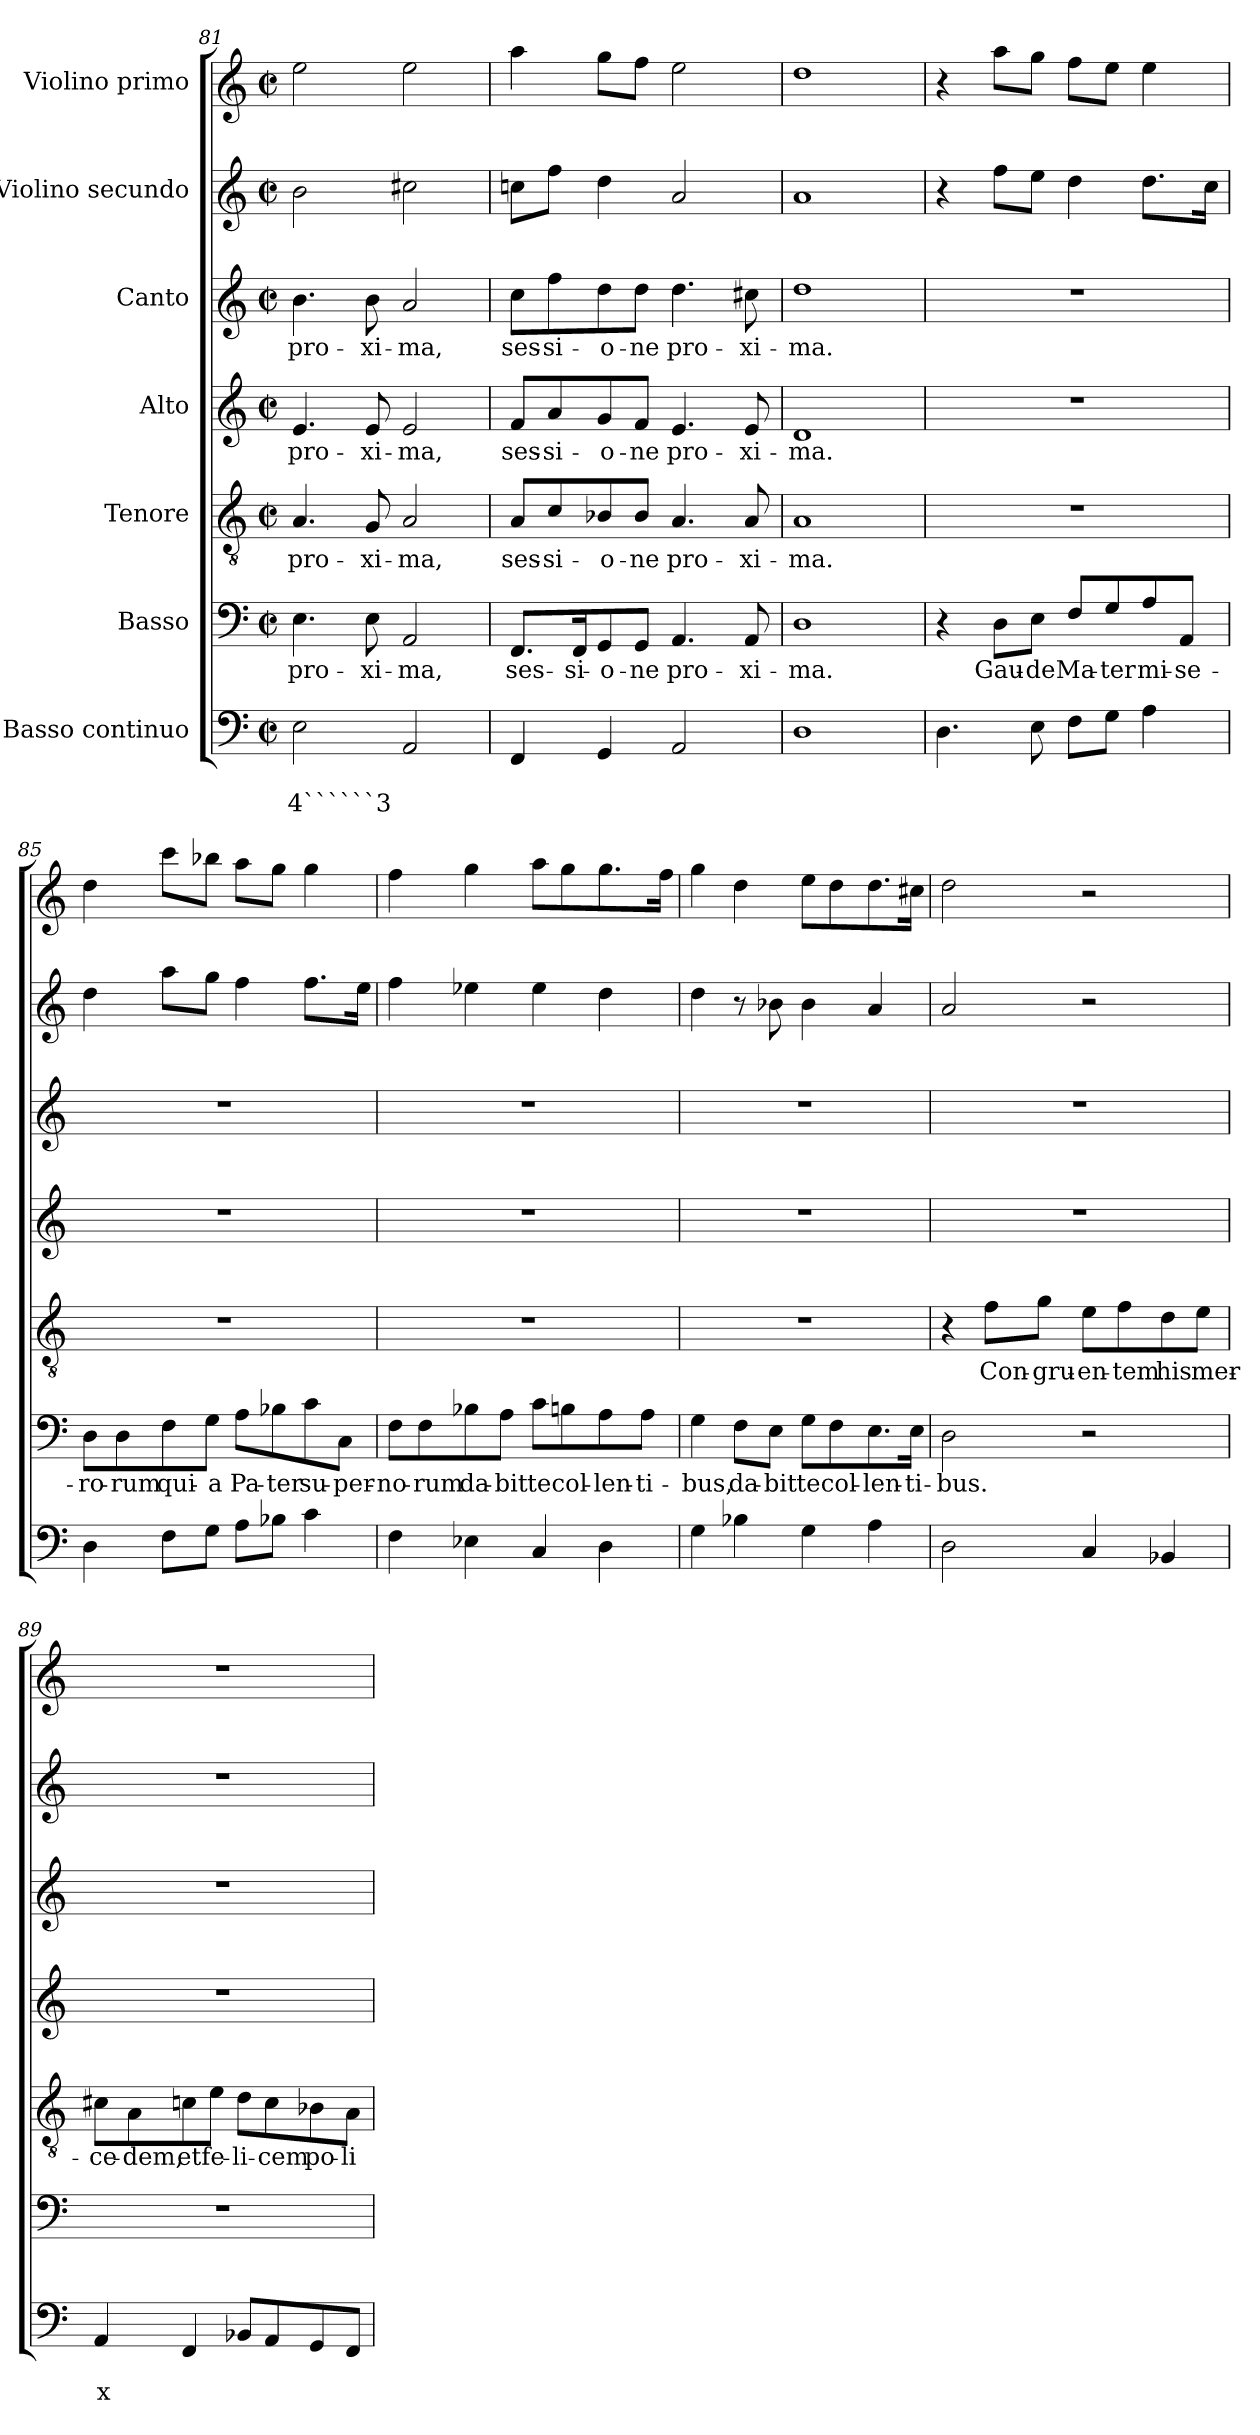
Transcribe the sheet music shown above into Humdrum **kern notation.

**kern	**text	**text	**kern	**text	**kern	**text	**kern	**text	**kern	**text	**kern	**kern
*part7	*part7	*part7	*part6	*part6	*part5	*part5	*part4	*part4	*part3	*part3	*part2	*part1
*staff7	*staff7	*staff7	*staff6	*staff6	*staff5	*staff5	*staff4	*staff4	*staff3	*staff3	*staff2	*staff1
*I"Basso continuo	*	*	*I"Basso	*	*I"Tenore	*	*I"Alto	*	*I"Canto	*	*I"Violino secundo	*I"Violino primo
*clefF4	*	*	*clefF4	*	*clefGv2	*	*clefG2	*	*clefG2	*	*clefG2	*clefG2
*k[]	*	*	*k[]	*	*k[]	*	*k[]	*	*k[]	*	*k[]	*k[]
*C:	*	*	*C:	*	*C:	*	*C:	*	*C:	*	*C:	*C:
*M2/2	*	*	*M2/2	*	*M2/2	*	*M2/2	*	*M2/2	*	*M2/2	*M2/2
*met(c|)	*	*	*met(c|)	*	*met(c|)	*	*met(c|)	*	*met(c|)	*	*met(c|)	*met(c|)
=81	=81	=81	=81	=81	=81	=81	=81	=81	=81	=81	=81	=81
!	!	!LO:LY:b	!	!LO:LY:b	!	!LO:LY:b	!	!LO:LY:b	!	!LO:LY:b	!	!
2E\	.	4``````3	4.E\	pro-	4.A/	pro-	4.e/	pro-	4.b\	pro-	2b\	2ee\
!	!	!	!	!LO:LY:b	!	!LO:LY:b	!	!LO:LY:b	!	!LO:LY:b	!	!
.	.	.	8E\	-xi-	8G/	-xi-	8e/	-xi-	8b\	-xi-	.	.
!	!	!	!	!LO:LY:b	!	!LO:LY:b	!	!LO:LY:b	!	!LO:LY:b	!	!
2AA/	.	.	2AA/	-ma,	2A/	-ma,	2e/	-ma,	2a/	-ma,	2cc#X\	2ee\
=82	=82	=82	=82	=82	=82	=82	=82	=82	=82	=82	=82	=82
!	!	!	!	!LO:LY:b	!	!LO:LY:b	!	!LO:LY:b	!	!LO:LY:b	!	!
4FF/	.	.	8.FF/L	ses-	8A/L	ses-	8f/L	ses-	8cc\L	ses-	8ccni\L	4aa\
!	!	!	!	!	!	!LO:LY:b	!	!LO:LY:b	!	!LO:LY:b	!	!
.	.	.	.	.	8c/	-si-	8a/	-si-	8ff\	-si-	8ff\J	.
!	!	!	!	!LO:LY:b	!	!	!	!	!	!	!	!
.	.	.	16FF/K	-si-	.	.	.	.	.	.	.	.
!	!	!	!	!LO:LY:b	!	!LO:LY:b	!	!LO:LY:b	!	!LO:LY:b	!	!
4GG/	.	.	8GG/	-o-	8B-X/	-o-	8g/	-o-	8dd\	-o-	4dd\	8gg\L
!	!	!	!	!LO:LY:b	!	!LO:LY:b	!	!LO:LY:b	!	!LO:LY:b	!	!
.	.	.	8GG/J	-ne	8B-/J	-ne	8f/J	-ne	8dd\J	-ne	.	8ff\J
!	!	!	!	!LO:LY:b	!	!LO:LY:b	!	!LO:LY:b	!	!LO:LY:b	!	!
2AA/	.	.	4.AA/	pro-	4.A/	pro-	4.e/	pro-	4.dd\	pro-	2a/	2ee\
!	!	!	!	!LO:LY:b	!	!LO:LY:b	!	!LO:LY:b	!	!LO:LY:b	!	!
.	.	.	8AA/	-xi-	8A/	-xi-	8e/	-xi-	8cc#X\	-xi-	.	.
=83	=83	=83	=83	=83	=83	=83	=83	=83	=83	=83	=83	=83
!	!	!	!	!LO:LY:b	!	!LO:LY:b	!	!LO:LY:b	!	!LO:LY:b	!	!
1D	.	.	1D	-ma.	1A	-ma.	1d	-ma.	1dd	-ma.	1a	1dd
!!LO:LB:g=z
=84	=84	=84	=84	=84	=84	=84	=84	=84	=84	=84	=84	=84
4.D\	.	.	4r	.	1r	.	1r	.	1r	.	4r	4r
!	!	!	!	!LO:LY:b	!	!	!	!	!	!	!	!
.	.	.	8D\L	Gau-	.	.	.	.	.	.	8ff\L	8aa\L
!	!	!	!	!LO:LY:b	!	!	!	!	!	!	!	!
8E\	.	.	8E\J	-de	.	.	.	.	.	.	8ee\J	8gg\J
!	!	!	!	!LO:LY:b	!	!	!	!	!	!	!	!
8F\L	.	.	8F/L	Ma-	.	.	.	.	.	.	4dd\	8ff\L
!	!	!	!	!LO:LY:b	!	!	!	!	!	!	!	!
8G\J	.	.	8G/	-ter	.	.	.	.	.	.	.	8ee\J
!	!	!	!	!LO:LY:b	!	!	!	!	!	!	!	!
4A\	.	.	8A/	mi-	.	.	.	.	.	.	8.dd\L	4ee\
!	!	!	!	!LO:LY:b	!	!	!	!	!	!	!	!
.	.	.	8AA/J	-se-	.	.	.	.	.	.	.	.
.	.	.	.	.	.	.	.	.	.	.	16cc\Jk	.
=85	=85	=85	=85	=85	=85	=85	=85	=85	=85	=85	=85	=85
!	!	!	!	!LO:LY:b	!	!	!	!	!	!	!	!
4D\	.	.	8D\L	-ro-	1r	.	1r	.	1r	.	4dd\	4dd\
!	!	!	!	!LO:LY:b	!	!	!	!	!	!	!	!
.	.	.	8D\	-rum	.	.	.	.	.	.	.	.
!	!	!	!	!LO:LY:b	!	!	!	!	!	!	!	!
8F\L	.	.	8F\	qui-	.	.	.	.	.	.	8aa\L	8ccc\L
!	!	!	!	!LO:LY:b	!	!	!	!	!	!	!	!
8G\J	.	.	8G\J	-a	.	.	.	.	.	.	8gg\J	8bb-X\J
!	!	!	!	!LO:LY:b	!	!	!	!	!	!	!	!
8A\L	.	.	8A\L	Pa-	.	.	.	.	.	.	4ff\	8aa\L
!	!	!	!	!LO:LY:b	!	!	!	!	!	!	!	!
8B-X\J	.	.	8B-X\	-ter	.	.	.	.	.	.	.	8gg\J
!	!	!	!	!LO:LY:b	!	!	!	!	!	!	!	!
4c\	.	.	8c\	su-	.	.	.	.	.	.	8.ff\L	4gg\
!	!	!	!	!LO:LY:b	!	!	!	!	!	!	!	!
.	.	.	8C\J	-per-	.	.	.	.	.	.	.	.
.	.	.	.	.	.	.	.	.	.	.	16ee\Jk	.
=86	=86	=86	=86	=86	=86	=86	=86	=86	=86	=86	=86	=86
!	!	!	!	!LO:LY:b	!	!	!	!	!	!	!	!
4F\	.	.	8F\L	-no-	1r	.	1r	.	1r	.	4ff\	4ff\
!	!	!	!	!LO:LY:b	!	!	!	!	!	!	!	!
.	.	.	8F\	-rum	.	.	.	.	.	.	.	.
!	!	!	!	!LO:LY:b	!	!	!	!	!	!	!	!
4E-X\	.	.	8B-X\	da-	.	.	.	.	.	.	4ee-X\	4gg\
!	!	!	!	!LO:LY:b	!	!	!	!	!	!	!	!
.	.	.	8A\J	-bit	.	.	.	.	.	.	.	.
!	!	!	!	!LO:LY:b	!	!	!	!	!	!	!	!
4C/	.	.	8c\L	te	.	.	.	.	.	.	4ee-\	8aa\L
!	!	!	!	!LO:LY:b	!	!	!	!	!	!	!	!
.	.	.	8Bn\	col-	.	.	.	.	.	.	.	8gg\
!	!	!	!	!LO:LY:b	!	!	!	!	!	!	!	!
4D\	.	.	8A\	-len-	.	.	.	.	.	.	4dd\	8.gg\
!	!	!	!	!LO:LY:b	!	!	!	!	!	!	!	!
.	.	.	8A\J	-ti-	.	.	.	.	.	.	.	.
.	.	.	.	.	.	.	.	.	.	.	.	16ff\Jk
=87	=87	=87	=87	=87	=87	=87	=87	=87	=87	=87	=87	=87
!	!	!	!	!LO:LY:b	!	!	!	!	!	!	!	!
4G\	.	.	4G\	-bus,	1r	.	1r	.	1r	.	4dd\	4gg\
!	!	!	!	!LO:LY:b	!	!	!	!	!	!	!	!
4B-X\	.	.	8F\L	da-	.	.	.	.	.	.	8r	4dd\
!	!	!	!	!LO:LY:b	!	!	!	!	!	!	!	!
.	.	.	8E\J	-bit	.	.	.	.	.	.	8b-X\	.
!	!	!	!	!LO:LY:b	!	!	!	!	!	!	!	!
4G\	.	.	8G\L	te	.	.	.	.	.	.	4b-\	8ee\L
!	!	!	!	!LO:LY:b	!	!	!	!	!	!	!	!
.	.	.	8F\	col-	.	.	.	.	.	.	.	8dd\
!	!	!	!	!LO:LY:b	!	!	!	!	!	!	!	!
4A\	.	.	8.E\	-len-	.	.	.	.	.	.	4a/	8.dd\
!	!	!	!	!LO:LY:b	!	!	!	!	!	!	!	!
.	.	.	16E\Jk	-ti-	.	.	.	.	.	.	.	16cc#X\Jk
!!LO:PB:g=z
=88	=88	=88	=88	=88	=88	=88	=88	=88	=88	=88	=88	=88
!	!	!	!	!LO:LY:b	!	!	!	!	!	!	!	!
2D\	.	.	2D\	-bus.	4r	.	1r	.	1r	.	2a/	2dd\
!	!	!	!	!	!	!LO:LY:b	!	!	!	!	!	!
.	.	.	.	.	8f\L	Con-	.	.	.	.	.	.
!	!	!	!	!	!	!LO:LY:b	!	!	!	!	!	!
.	.	.	.	.	8g\J	-gru-	.	.	.	.	.	.
!	!	!	!	!	!	!LO:LY:b	!	!	!	!	!	!
4C/	.	.	2r	.	8e\L	-en-	.	.	.	.	2r	2r
!	!	!	!	!	!	!LO:LY:b	!	!	!	!	!	!
.	.	.	.	.	8f\	-tem	.	.	.	.	.	.
!	!	!	!	!	!	!LO:LY:b	!	!	!	!	!	!
4BB-X/	.	.	.	.	8d\	his	.	.	.	.	.	.
!	!	!	!	!	!	!LO:LY:b	!	!	!	!	!	!
.	.	.	.	.	8e\J	mer-	.	.	.	.	.	.
=89	=89	=89	=89	=89	=89	=89	=89	=89	=89	=89	=89	=89
!	!	!LO:LY:b	!	!	!	!LO:LY:b	!	!	!	!	!	!
4AA/	.	x	1r	.	8c#X\L	-ce-	1r	.	1r	.	1r	1r
!	!	!	!	!	!	!LO:LY:b	!	!	!	!	!	!
.	.	.	.	.	8A\	-dem,	.	.	.	.	.	.
!	!	!	!	!	!	!LO:LY:b	!	!	!	!	!	!
4FF/	.	.	.	.	8cn\	et	.	.	.	.	.	.
!	!	!	!	!	!	!LO:LY:b	!	!	!	!	!	!
.	.	.	.	.	8e\J	fe-	.	.	.	.	.	.
!	!	!	!	!	!	!LO:LY:b	!	!	!	!	!	!
8BB-X/L	.	.	.	.	8d\L	-li-	.	.	.	.	.	.
!	!	!	!	!	!	!LO:LY:b	!	!	!	!	!	!
8AA/	.	.	.	.	8c\	-cem	.	.	.	.	.	.
!	!	!	!	!	!	!LO:LY:b	!	!	!	!	!	!
8GG/	.	.	.	.	8B-X\	po-	.	.	.	.	.	.
!	!	!	!	!	!	!LO:LY:b	!	!	!	!	!	!
8FF/J	.	.	.	.	8A\J	-li	.	.	.	.	.	.
=	=	=	=	=	=	=	=	=	=	=	=	=
*-	*-	*-	*-	*-	*-	*-	*-	*-	*-	*-	*-	*-
